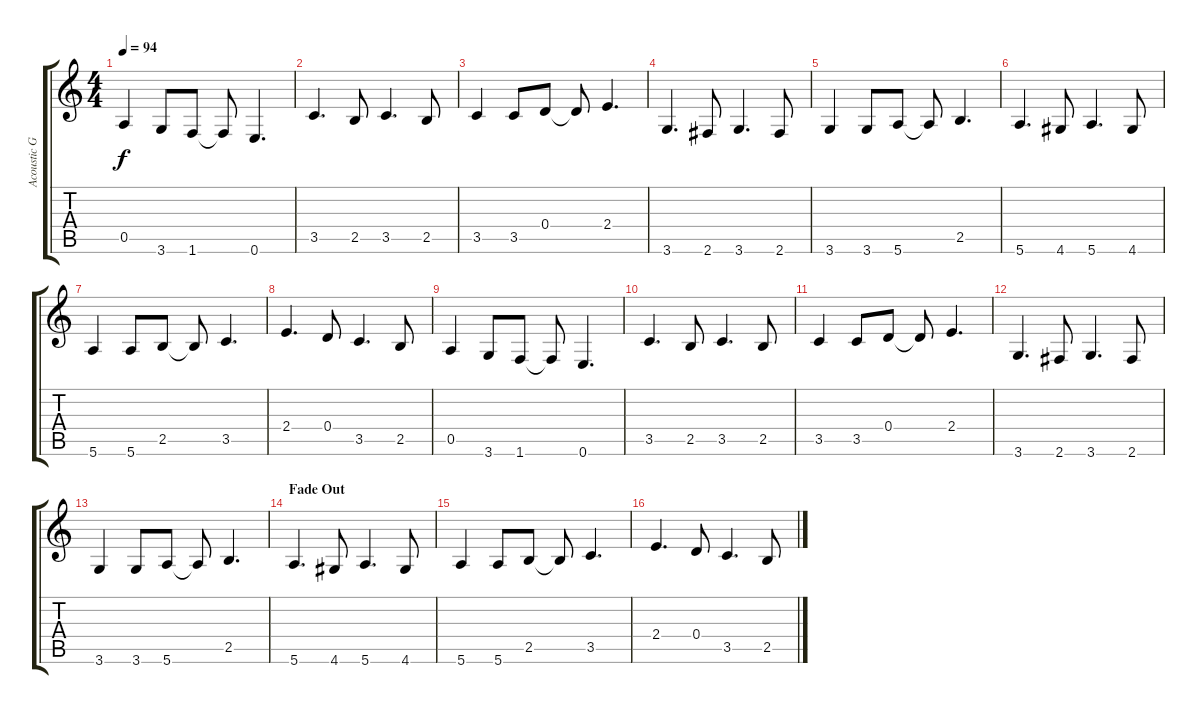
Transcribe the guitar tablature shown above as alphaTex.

\track ("Acoustic Guitar" "Acoustic G") {instrument acousticguitarnylon}
\staff {score tabs}
\tuning (E4 B3 G3 D3 A2 E2) {hide}
\ts (4 4)
\tempo 94
\clef g2
\ks c
0.5.4{dy f} 3.6.8 1.6.8 1.6{t}.8 0.6.4{d} |
3.5.4{d} 2.5.8 3.5.4{d} 2.5.8 |
3.5.4 3.5.8 0.4.8 0.4{t}.8 2.4.4{d} |
3.6.4{d} 2.6.8 3.6.4{d} 2.6.8 |
3.6.4 3.6.8 5.6.8 5.6{t}.8 2.5.4{d} |
5.6.4{d} 4.6.8 5.6.4{d} 4.6.8 |
5.6.4 5.6.8 2.5.8 2.5{t}.8 3.5.4{d} |
2.4.4{d} 0.4.8 3.5.4{d} 2.5.8 |
0.5.4 3.6.8 1.6.8 1.6{t}.8 0.6.4{d} |
3.5.4{d} 2.5.8 3.5.4{d} 2.5.8 |
3.5.4 3.5.8 0.4.8 0.4{t}.8 2.4.4{d} |
3.6.4{d} 2.6.8 3.6.4{d} 2.6.8 |
3.6.4 3.6.8 5.6.8 5.6{t}.8 2.5.4{d} |
\section ("" "Fade Out")
5.6.4{d} 4.6.8 5.6.4{d} 4.6.8 |
5.6.4 5.6.8 2.5.8 2.5{t}.8 3.5.4{d} |
2.4.4{d} 0.4.8 3.5.4{d} 2.5.8
